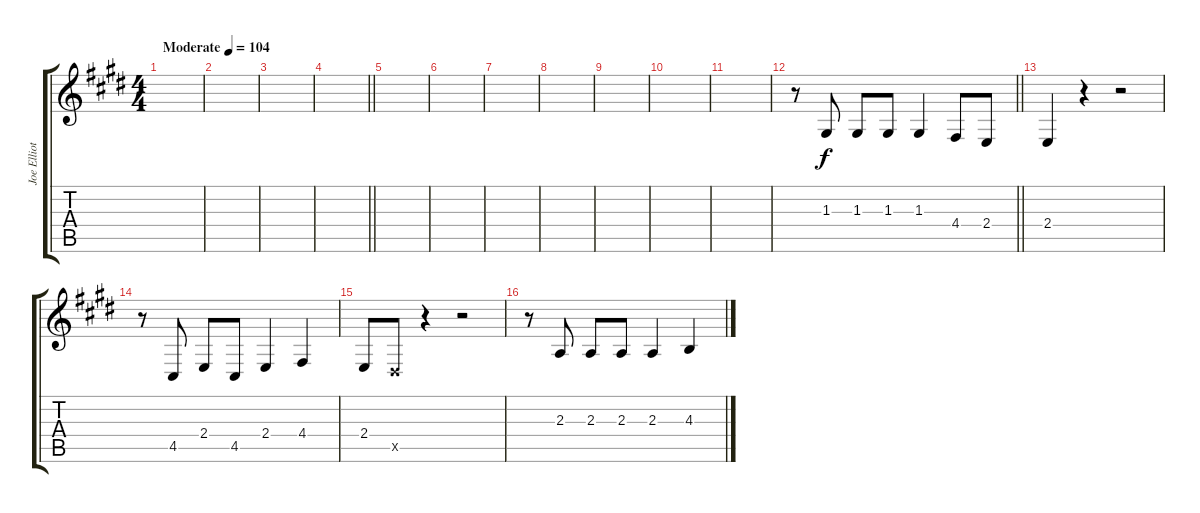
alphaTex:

\track ("Joe Elliott" "Joe Elliot") {instrument lead1square}
\staff {score tabs}
\tuning (E4 B3 G3 D3 A2 E2) {hide}
\ts (4 4)
\tempo (104 "Moderate")
\clef g2
\ks e
|
|
|
\barLineRight lightlight
|
|
|
|
|
|
|
|
\barLineRight lightlight
r.8 1.3.8 1.3.8 1.3.8 1.3.4 4.4.8 2.4.8 |
2.4.4 r.4 r.2 |
r.8 4.5.8 2.4.8 4.5.8 2.4.4 4.4.4 |
2.4.8 6.5{x}.8 r.4 r.2 |
r.8 2.3.8 2.3.8 2.3.8 2.3.4 4.3.4
